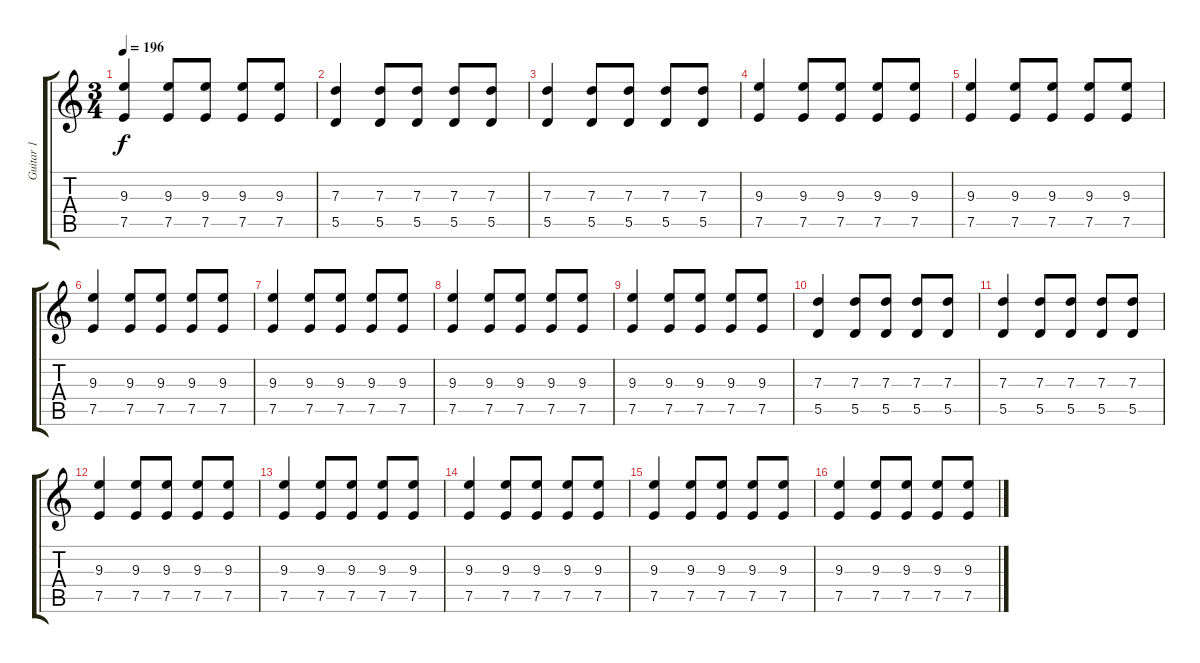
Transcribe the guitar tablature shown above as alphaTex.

\track ("Guitar 1" "Guitar 1") {instrument overdrivenguitar}
\staff {score tabs}
\tuning (E4 B3 G3 D3 A2 E2) {hide}
\ts (3 4)
\tempo 196
\clef g2
\ks c
(9.3 7.5).4{dy f volume 14} (9.3 7.5).8 (9.3 7.5).8 (9.3 7.5).8 (9.3 7.5).8 |
(7.3 5.5).4 (7.3 5.5).8 (7.3 5.5).8 (7.3 5.5).8 (7.3 5.5).8 |
(7.3 5.5).4 (7.3 5.5).8 (7.3 5.5).8 (7.3 5.5).8 (7.3 5.5).8 |
(9.3 7.5).4 (9.3 7.5).8 (9.3 7.5).8 (9.3 7.5).8 (9.3 7.5).8 |
(9.3 7.5).4 (9.3 7.5).8 (9.3 7.5).8 (9.3 7.5).8 (9.3 7.5).8 |
(9.3 7.5).4{volume 14} (9.3 7.5).8 (9.3 7.5).8 (9.3 7.5).8 (9.3 7.5).8 |
(9.3 7.5).4{volume 14} (9.3 7.5).8 (9.3 7.5).8 (9.3 7.5).8 (9.3 7.5).8 |
(9.3 7.5).4{volume 14} (9.3 7.5).8 (9.3 7.5).8 (9.3 7.5).8 (9.3 7.5).8 |
(9.3 7.5).4{volume 14} (9.3 7.5).8 (9.3 7.5).8 (9.3 7.5).8 (9.3 7.5).8 |
(7.3 5.5).4 (7.3 5.5).8 (7.3 5.5).8 (7.3 5.5).8 (7.3 5.5).8 |
(7.3 5.5).4 (7.3 5.5).8 (7.3 5.5).8 (7.3 5.5).8 (7.3 5.5).8 |
(9.3 7.5).4 (9.3 7.5).8 (9.3 7.5).8 (9.3 7.5).8 (9.3 7.5).8 |
(9.3 7.5).4 (9.3 7.5).8 (9.3 7.5).8 (9.3 7.5).8 (9.3 7.5).8 |
(9.3 7.5).4{volume 14} (9.3 7.5).8 (9.3 7.5).8 (9.3 7.5).8 (9.3 7.5).8 |
(9.3 7.5).4{volume 14} (9.3 7.5).8 (9.3 7.5).8 (9.3 7.5).8 (9.3 7.5).8 |
(9.3 7.5).4{volume 14} (9.3 7.5).8 (9.3 7.5).8 (9.3 7.5).8 (9.3 7.5).8
